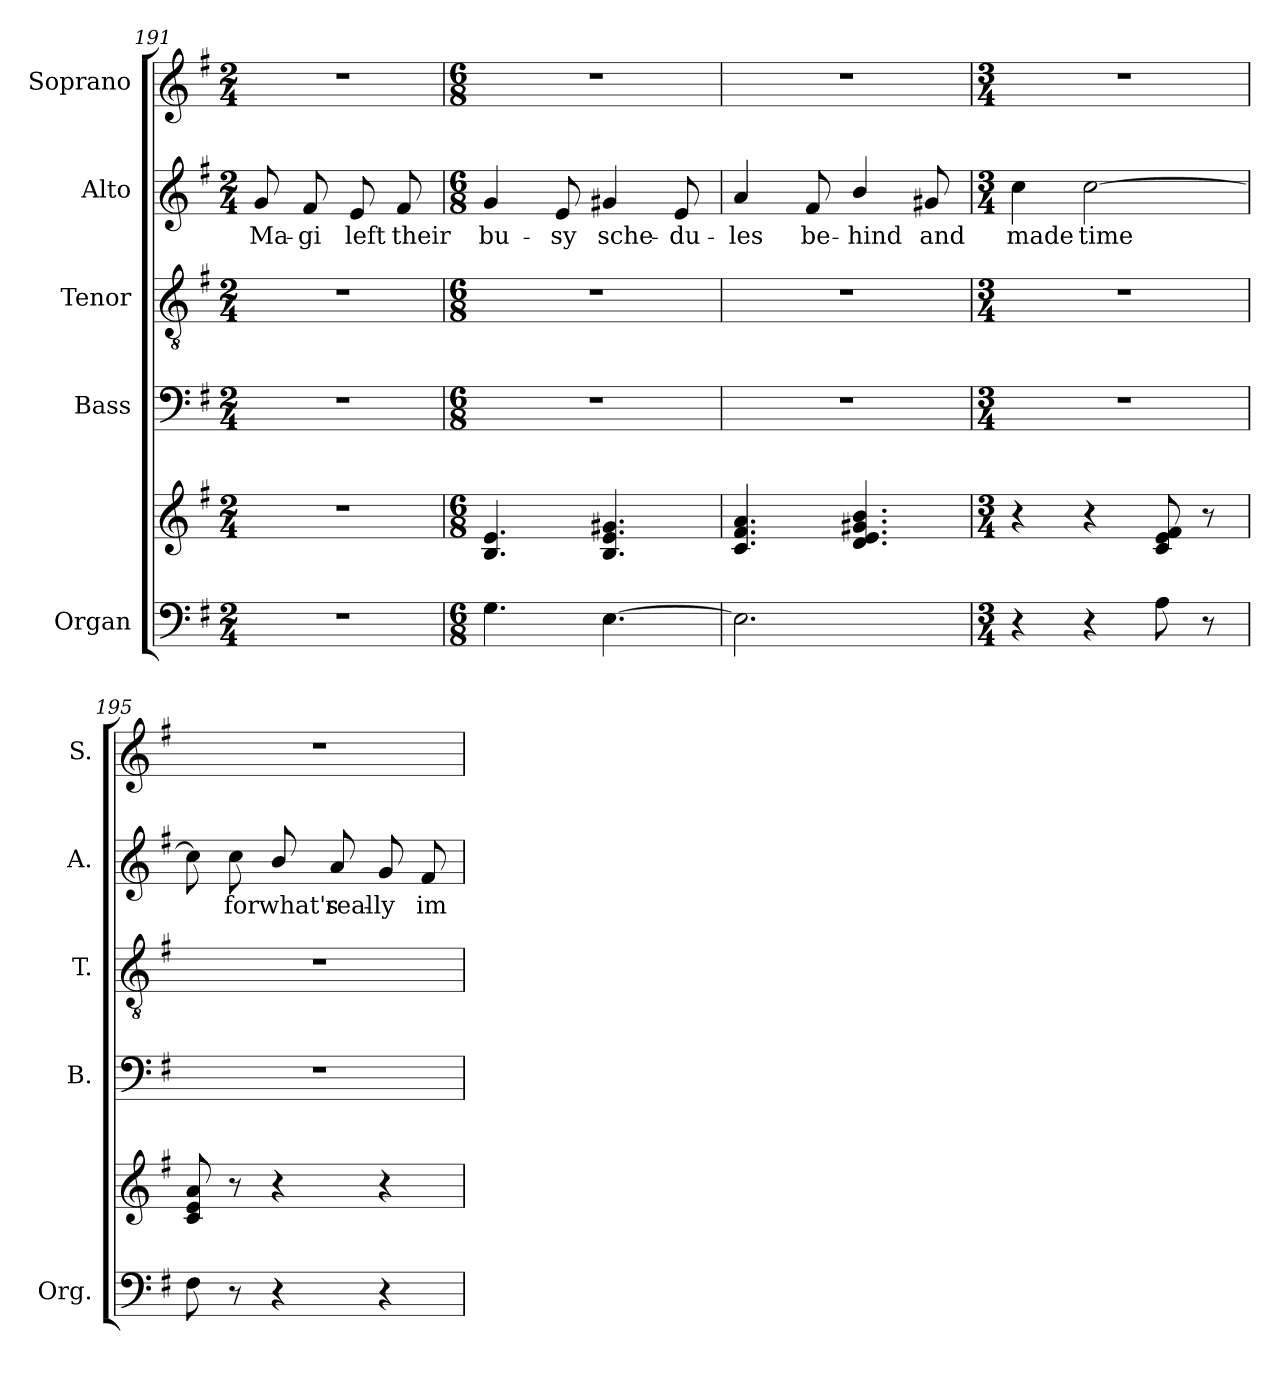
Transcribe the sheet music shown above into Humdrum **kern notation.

**kern	**kern	**kern	**kern	**kern	**text	**kern
*part5	*part5	*part4	*part3	*part2	*part2	*part1
*staff6	*staff5	*staff4	*staff3	*staff2	*staff2	*staff1
*I"Organ	*	*I"Bass	*I"Tenor	*I"Alto	*	*I"Soprano
*I'Org.	*	*I'B.	*I'T.	*I'A.	*	*I'S.
!!LO:PB:g=z
*clefF4	*clefG2	*clefF4	*clefGv2	*clefG2	*	*clefG2
*	*	*	*ITrd7c12	*	*	*
*k[f#]	*k[f#]	*k[f#]	*k[f#]	*k[f#]	*	*k[f#]
*G:	*G:	*G:	*G:	*G:	*	*G:
*M2/4	*M2/4	*M2/4	*M2/4	*M2/4	*	*M2/4
=191	=191	=191	=191	=191	=191	=191
!LO:N:vis=1	!LO:N:vis=1	!LO:N:vis=1	!LO:N:vis=1	!	!	!
!	!	!	!	!	!LO:LY:b:color=#000000	!LO:N:vis=1
2r	2r	2r	2r	8gi/	Ma-	2r
!	!	!	!	!	!LO:LY:b:color=#000000	!
.	.	.	.	8f#i/	-gi	.
!	!	!	!	!	!LO:LY:b:color=#000000	!
.	.	.	.	8ei/	left	.
!	!	!	!	!	!LO:LY:b:color=#000000	!
.	.	.	.	8f#i/	their	.
=192	=192	=192	=192	=192	=192	=192
*M6/8	*M6/8	*M6/8	*M6/8	*M6/8	*	*M6/8
!	!	!LO:N:vis=1	!LO:N:vis=1	!	!	!
!	!	!	!	!	!LO:LY:b:color=#000000	!LO:N:vis=1
4.Gi\	4.Bi/ 4.ei	2.r	2.r	4gi/	bu-	2.r
!	!	!	!	!	!LO:LY:b:color=#000000	!
.	.	.	.	8ei/	-sy	.
!	!	!	!	!	!LO:LY:b:color=#000000	!
[4.Ei\	4.Bi/ 4.ei 4.g#Xi	.	.	4g#Xi/	sche-	.
!	!	!	!	!	!LO:LY:b:color=#000000	!
.	.	.	.	8ei/	-du-	.
=193	=193	=193	=193	=193	=193	=193
!	!	!LO:N:vis=1	!LO:N:vis=1	!	!	!
!	!	!	!	!	!LO:LY:b:color=#000000	!LO:N:vis=1
2.Ei\]	4.ci/ 4.f#i 4.ai	2.r	2.r	4ai/	-les	2.r
!	!	!	!	!	!LO:LY:b:color=#000000	!
.	.	.	.	8f#i/	be-	.
!	!	!	!	!	!LO:LY:b:color=#000000	!
.	4.di/ 4.ei 4.g#Xi 4.bi	.	.	4bi/	-hind	.
!	!	!	!	!	!LO:LY:b:color=#000000	!
.	.	.	.	8g#Xi/	and	.
=194	=194	=194	=194	=194	=194	=194
*M3/4	*M3/4	*M3/4	*M3/4	*M3/4	*	*M3/4
!	!	!LO:N:vis=1	!LO:N:vis=1	!	!	!
!	!	!	!	!	!LO:LY:b:color=#000000	!LO:N:vis=1
4r	4r	2.r	2.r	4cci\	made	2.r
!	!	!	!	!	!LO:LY:b:color=#000000	!
4r	4r	.	.	[2cci\	time	.
8Ai\	8ci/ 8ei 8f#i	.	.	.	.	.
8r	8r	.	.	.	.	.
=195	=195	=195	=195	=195	=195	=195
!	!	!LO:N:vis=1	!LO:N:vis=1	!	!	!LO:N:vis=1
8F#i\	8ci/ 8ei 8ai	2.r	2.r	8cci\]	.	2.r
!	!	!	!	!	!LO:LY:b:color=#000000	!
8r	8r	.	.	8cci\	for	.
!	!	!	!	!	!LO:LY:b:color=#000000	!
4r	4r	.	.	8bi/	what's	.
!	!	!	!	!	!LO:LY:b:color=#000000	!
.	.	.	.	8ai/	real-	.
!	!	!	!	!	!LO:LY:b:color=#000000	!
4r	4r	.	.	8gi/	-ly	.
!	!	!	!	!	!LO:LY:b:color=#000000	!
.	.	.	.	8f#i/	im-	.
=	=	=	=	=	=	=
*-	*-	*-	*-	*-	*-	*-
